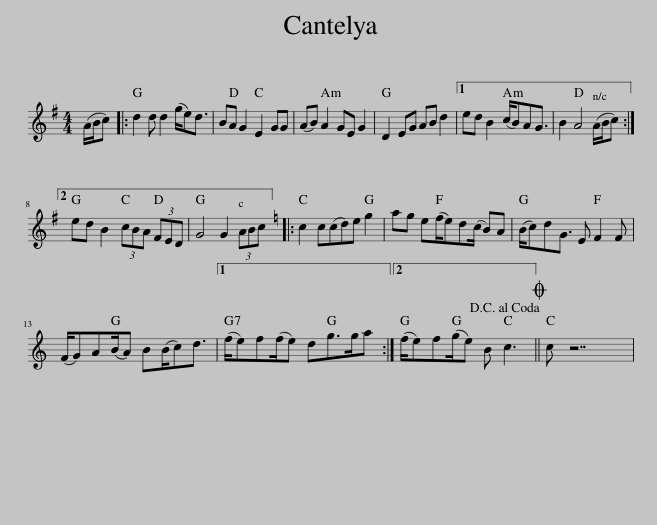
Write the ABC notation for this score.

X:1
L:1/8
M:4/4
I:linebreak $
K:G
V:1 treble
V:1
 (A/B/c) |: d2 d d2 (g/e)d3/2 | BA G2 E2 GG | (AB) A2 GE G2 | D2 EG AB d2 |1 %5
 ed B2 (c/B)AG3/2 | B2 A4 (A/B/c) :|2$ ed B2 (3cBA (3FED | G4 G2 (3ABc |:[K:C] c2 c(cd)e g2 | %10
 ag e(f/e)d(c/ B)A | (B/c)dG3/2 E F2 F |$ (F/G)A(B/A) B(B/c)d3/2 |1 (f/e)f(f/e) dg>ga :|2 (f/e)f(g/e) B c3!D.C.! || %15
O c z7 | %16
